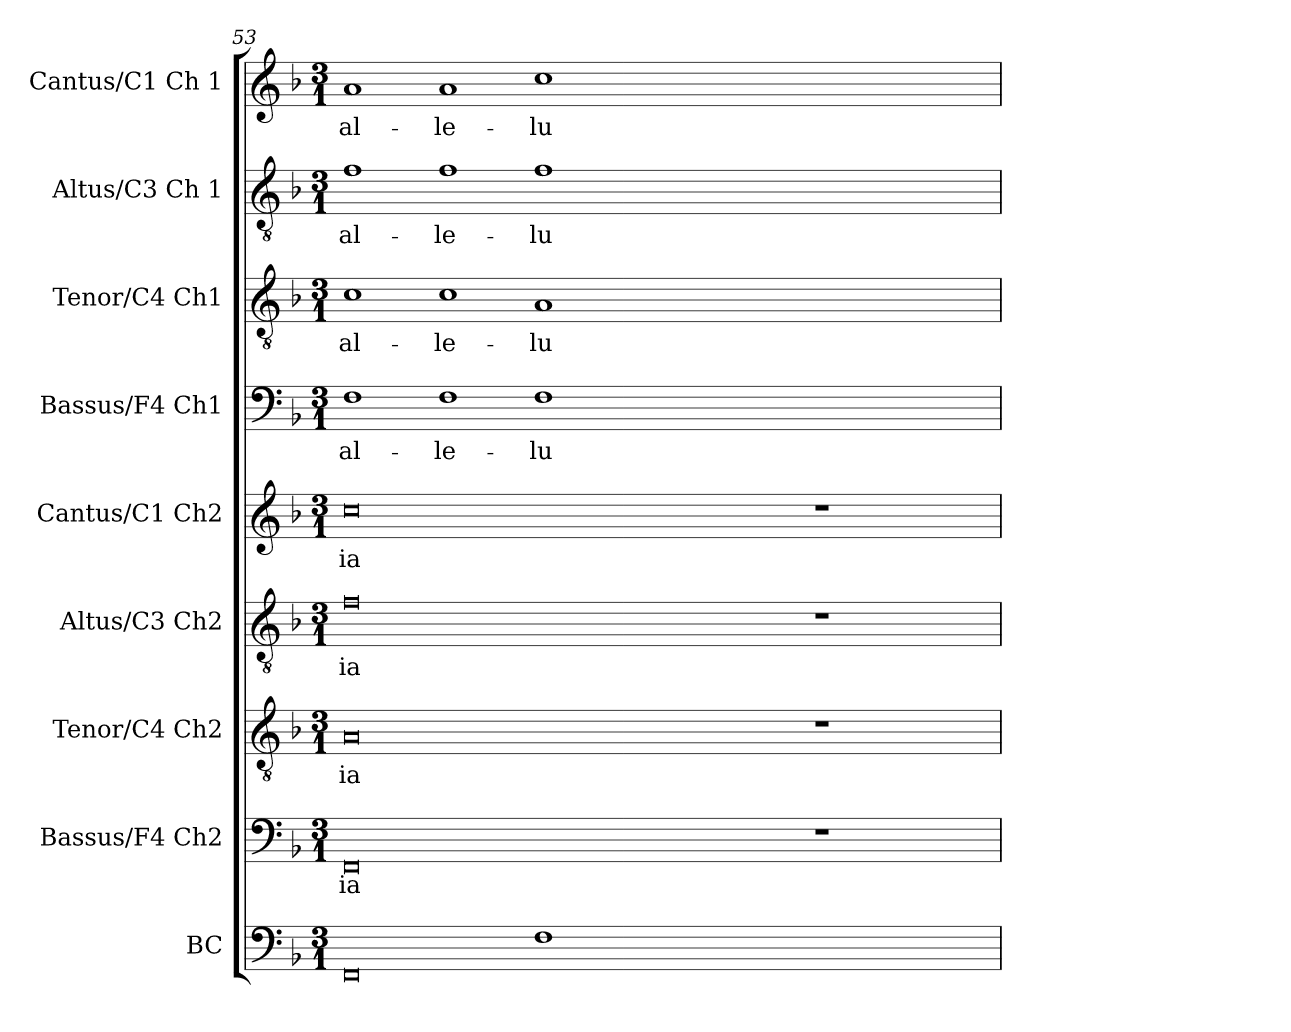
**kern	**kern	**text	**kern	**text	**kern	**text	**kern	**text	**kern	**text	**kern	**text	**kern	**text	**kern	**text
*part9	*part8	*part8	*part7	*part7	*part6	*part6	*part5	*part5	*part4	*part4	*part3	*part3	*part2	*part2	*part1	*part1
*staff9	*staff8	*staff8	*staff7	*staff7	*staff6	*staff6	*staff5	*staff5	*staff4	*staff4	*staff3	*staff3	*staff2	*staff2	*staff1	*staff1
*I"BC	*I"Bassus/F4  Ch2	*	*I"Tenor/C4  Ch2	*	*I"Altus/C3  Ch2	*	*I"Cantus/C1  Ch2	*	*I"Bassus/F4  Ch1	*	*I"Tenor/C4  Ch1	*	*I"Altus/C3  Ch 1	*	*I"Cantus/C1  Ch 1	*
*	*I'Ch	*	*I'Ch	*	*I'Ch	*	*I'Ch	*	*I'Ch	*	*I'Ch	*	*I'Ch	*	*I'Ch	*
*clefF4	*clefF4	*	*clefGv2	*	*clefGv2	*	*clefG2	*	*clefF4	*	*clefGv2	*	*clefGv2	*	*clefG2	*
*k[b-]	*k[b-]	*	*k[b-]	*	*k[b-]	*	*k[b-]	*	*k[b-]	*	*k[b-]	*	*k[b-]	*	*k[b-]	*
*F:	*F:	*	*F:	*	*F:	*	*F:	*	*F:	*	*F:	*	*F:	*	*F:	*
*M3/1	*M3/1	*	*M3/1	*	*M3/1	*	*M3/1	*	*M3/1	*	*M3/1	*	*M3/1	*	*M3/1	*
=53	=53	=53	=53	=53	=53	=53	=53	=53	=53	=53	=53	=53	=53	=53	=53	=53
!	!LO:N:vis=0	!LO:LY:b:cj	!LO:N:vis=0	!LO:LY:b:cj	!LO:N:vis=0	!LO:LY:b:cj	!LO:N:vis=0	!LO:LY:b:cj	!	!LO:LY:b:cj	!	!LO:LY:b:cj	!	!LO:LY:b:cj	!	!LO:LY:b:cj
0FF	00.FF	-ia	00.A	-ia	00.f	-ia	00.cc	-ia	1F	al-	1c	al-	1f	al-	1a	al-
!	!	!	!	!	!	!	!	!	!	!LO:LY:b:cj	!	!LO:LY:b:cj	!	!LO:LY:b:cj	!	!LO:LY:b:cj
.	.	.	.	.	.	.	.	.	1F	-le-	1c	-le-	1f	-le-	1a	-le-
!	!	!	!	!	!	!	!	!	!	!LO:LY:b:cj	!	!LO:LY:b:cj	!	!LO:LY:b:cj	!	!LO:LY:b:cj
1F	.	.	.	.	.	.	.	.	1F	-lu-	1A	-lu-	1f	-lu-	1cc	-lu-
00.ryy	.	.	.	.	.	.	.	.	00.ryy	.	00.ryy	.	00.ryy	.	00.ryy	.
!	!LO:N:vis=1	!	!LO:N:vis=1	!	!LO:N:vis=1	!	!LO:N:vis=1	!	!	!	!	!	!	!	!	!
.	0.r	.	0.r	.	0.r	.	0.r	.	.	.	.	.	.	.	.	.
=	=	=	=	=	=	=	=	=	=	=	=	=	=	=	=	=
*-	*-	*-	*-	*-	*-	*-	*-	*-	*-	*-	*-	*-	*-	*-	*-	*-
